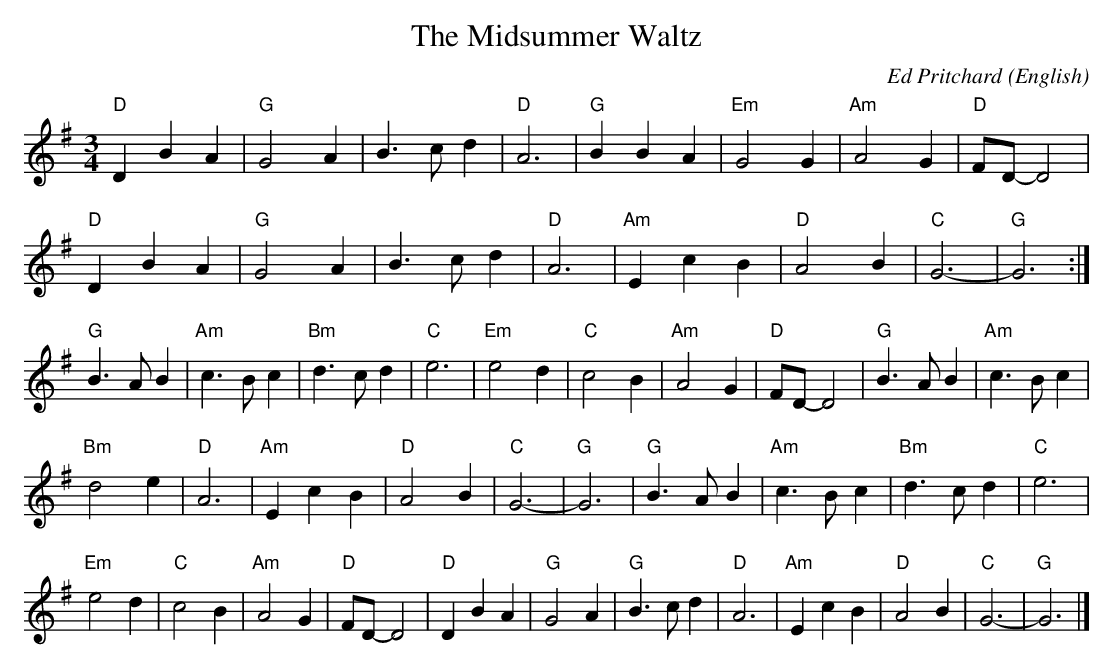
X:1
T:Midsummer Waltz, The
C:Ed Pritchard
O:English
M:3/4
K:G
L:1/4
"D" D B A | "G" G2 A | B>c d | "D" A3 | "G" B B A | "Em" G2 G | "Am" A2 G | "D" F/D/-D2 |
"D" D B A | "G" G2 A | B>c d | "D" A3 | "Am" E c B | "D" A2 B | "C" G3| "G " -G3 :|
"G" B>A B | "Am" c>B c | "Bm" d>c d | "C" e3 | "Em" e2 d |\
"C" c2 B | "Am" A2 G | "D" F/D/-D2 | "G" B>A B | "Am" c>B c |
"Bm" d2 e | "D" A3 | "Am" E c B | "D" A2 B | "C" G3|\
"G " -G3 | "G" B>A B | "Am" c>B c | "Bm" d>c d | "C" e3 |
"Em" e2 d | "C" c2 B | "Am" A2 G | "D" F/D/-D2 | "D" D B A |\
"G" G2 A | "G" B>c d | "D" A3 | "Am" E c B | "D" A2 B | "C" G3| "G " -G3 |]
